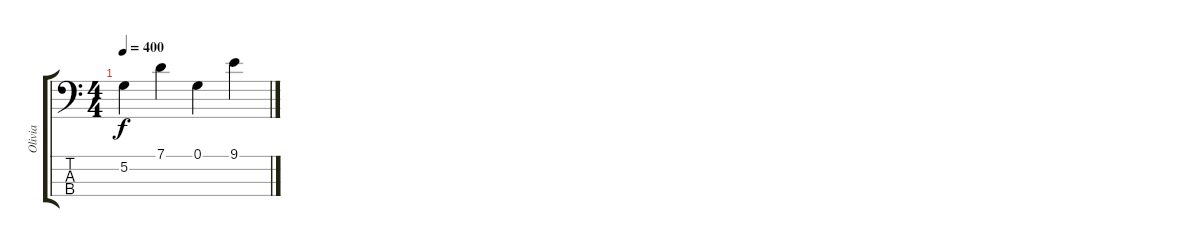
\track ("Olivia" "Olivia") {instrument electricbassfinger}
\staff {score tabs}
\tuning (G2 D2 A1 E1) {hide}
\ts (4 4)
\tempo 400
\clef f4
\ks c
5.2.4{dy f} 7.1.4 0.1.4 9.1.4
